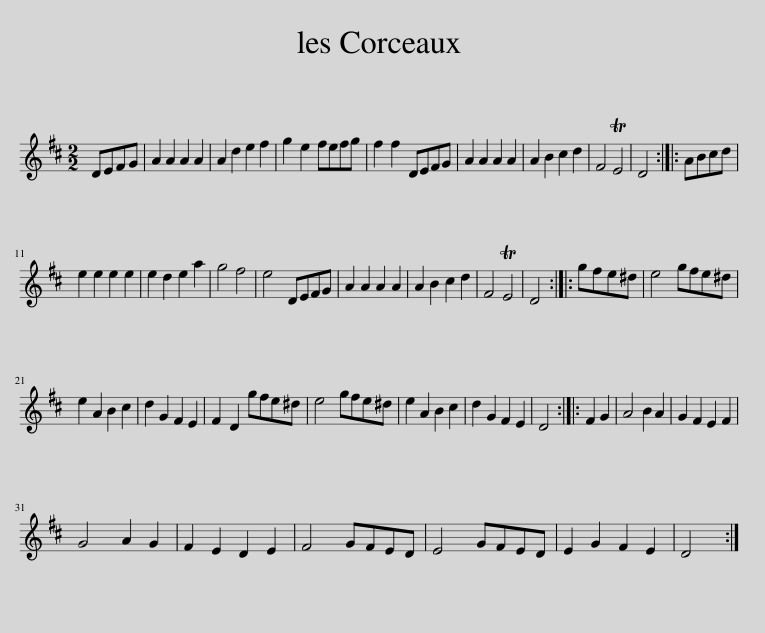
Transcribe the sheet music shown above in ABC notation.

X:1
L:1/8
M:2/2
I:linebreak $
K:D
V:1 treble
V:1
 DEFG | A2 A2 A2 A2 | A2 d2 e2 f2 | g2 e2 fefg | f2 f2 DEFG | %5
 A2 A2 A2 A2 | A2 B2 c2 d2 | F4 TE4 | D4 :: ABcd |$ %10
 e2 e2 e2 e2 | e2 d2 e2 a2 | g4 f4 | e4 DEFG | A2 A2 A2 A2 | %15
 A2 B2 c2 d2 | F4 TE4 | D4 :: gfe^d | e4 gfe^d |$ %20
 e2 A2 B2 c2 | d2 G2 F2 E2 | F2 D2 gfe^d | e4 gfe^d | e2 A2 B2 c2 | %25
 d2 G2 F2 E2 | D4 :: F2 G2 | A4 B2 A2 | G2 F2 E2 F2 |$ %30
 G4 A2 G2 | F2 E2 D2 E2 | F4 GFED | E4 GFED | E2 G2 F2 E2 | %35
 D4 :| %36
